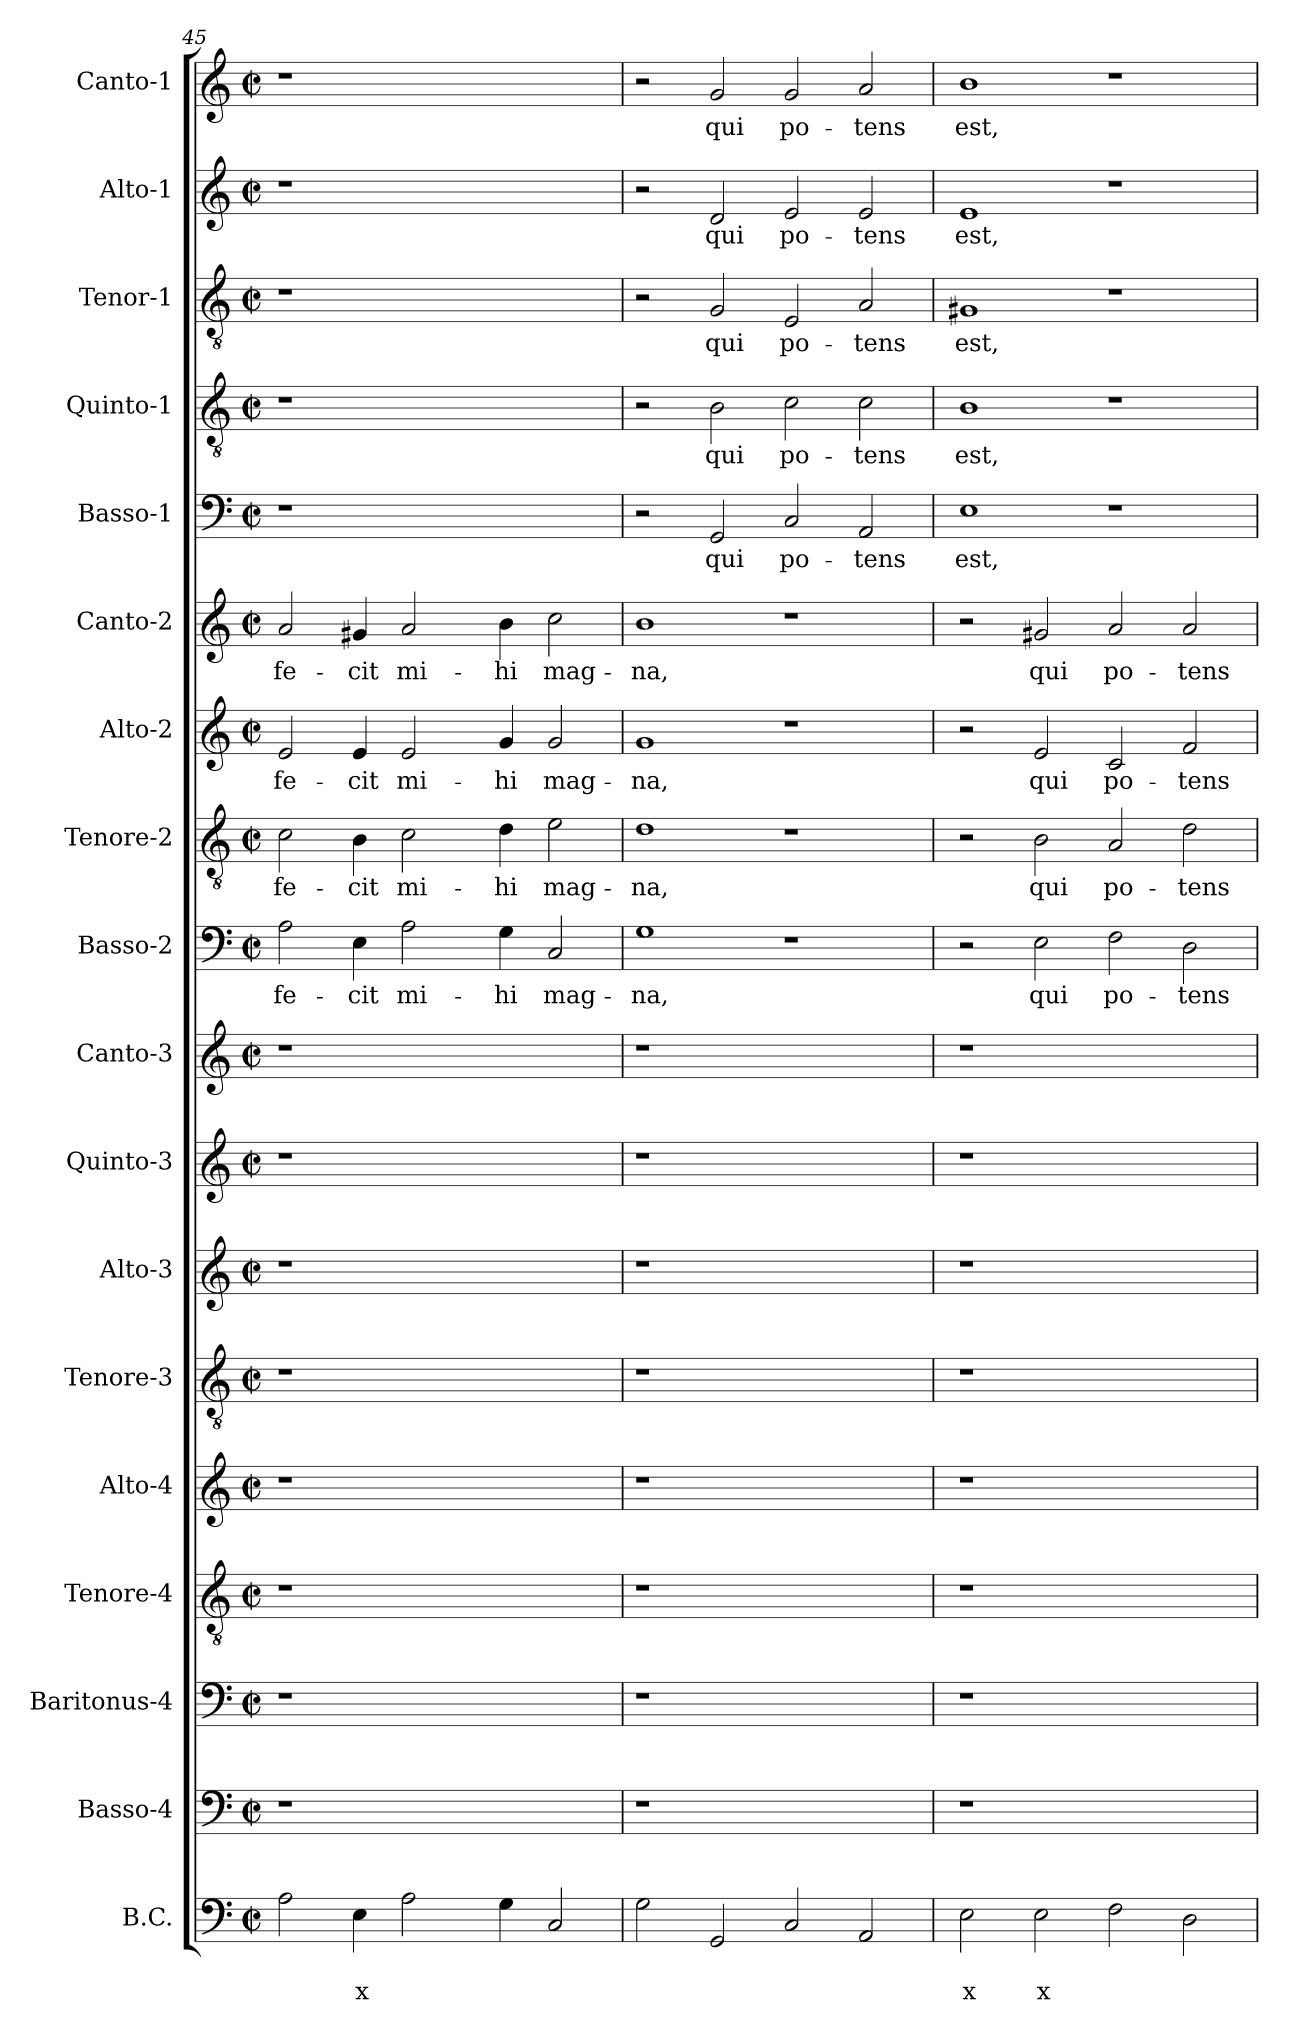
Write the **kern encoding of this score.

**kern	**text	**text	**kern	**kern	**kern	**kern	**kern	**kern	**kern	**kern	**kern	**text	**kern	**text	**kern	**text	**kern	**text	**kern	**text	**kern	**text	**kern	**text	**kern	**text	**kern	**text
*part18	*part18	*part18	*part17	*part16	*part15	*part14	*part13	*part12	*part11	*part10	*part9	*part9	*part8	*part8	*part7	*part7	*part6	*part6	*part5	*part5	*part4	*part4	*part3	*part3	*part2	*part2	*part1	*part1
*staff18	*staff18	*staff18	*staff17	*staff16	*staff15	*staff14	*staff13	*staff12	*staff11	*staff10	*staff9	*staff9	*staff8	*staff8	*staff7	*staff7	*staff6	*staff6	*staff5	*staff5	*staff4	*staff4	*staff3	*staff3	*staff2	*staff2	*staff1	*staff1
*I"B.C.	*	*	*I"Basso-4	*I"Baritonus-4	*I"Tenore-4	*I"Alto-4	*I"Tenore-3	*I"Alto-3	*I"Quinto-3	*I"Canto-3	*I"Basso-2	*	*I"Tenore-2	*	*I"Alto-2	*	*I"Canto-2	*	*I"Basso-1	*	*I"Quinto-1	*	*I"Tenor-1	*	*I"Alto-1	*	*I"Canto-1	*
*I'BC	*	*	*I'B4	*I'Br4	*I'T4	*I'A4	*I'T3	*I'A3	*I'Q3	*I'C3	*I'B2	*	*I'T2	*	*I'A2	*	*I'C2	*	*I'B1	*	*I'Q1	*	*I'T1	*	*I'A1	*	*I'C1	*
*clefF4	*	*	*clefF4	*clefF4	*clefGv2	*clefG2	*clefGv2	*clefG2	*clefG2	*clefG2	*clefF4	*	*clefGv2	*	*clefG2	*	*clefG2	*	*clefF4	*	*clefGv2	*	*clefGv2	*	*clefG2	*	*clefG2	*
*k[]	*	*	*k[]	*k[]	*k[]	*k[]	*k[]	*k[]	*k[]	*k[]	*k[]	*	*k[]	*	*k[]	*	*k[]	*	*k[]	*	*k[]	*	*k[]	*	*k[]	*	*k[]	*
*C:	*	*	*C:	*C:	*C:	*C:	*C:	*C:	*C:	*C:	*C:	*	*C:	*	*C:	*	*C:	*	*C:	*	*C:	*	*C:	*	*C:	*	*C:	*
*M2/2	*	*	*M2/2	*M2/2	*M2/2	*M2/2	*M2/2	*M2/2	*M2/2	*M2/2	*M2/2	*	*M2/2	*	*M2/2	*	*M2/2	*	*M2/2	*	*M2/2	*	*M2/2	*	*M2/2	*	*M2/2	*
*met(c|)	*	*	*met(c|)	*met(c|)	*met(c|)	*met(c|)	*met(c|)	*met(c|)	*met(c|)	*met(c|)	*met(c|)	*	*met(c|)	*	*met(c|)	*	*met(c|)	*	*met(c|)	*	*met(c|)	*	*met(c|)	*	*met(c|)	*	*met(c|)	*
=45	=45	=45	=45	=45	=45	=45	=45	=45	=45	=45	=45	=45	=45	=45	=45	=45	=45	=45	=45	=45	=45	=45	=45	=45	=45	=45	=45	=45
!	!	!	!	!	!	!	!	!	!	!	!	!LO:LY:b	!	!LO:LY:b	!	!LO:LY:b	!	!LO:LY:b	!	!	!	!	!	!	!	!	!	!
2A\	.	.	1r	1r	1r	1r	1r	1r	1r	1r	2A\	fe-	2c\	fe-	2e/	fe-	2a/	fe-	1r	.	1r	.	1r	.	1r	.	1r	.
!	!	!LO:LY:b	!	!	!	!	!	!	!	!	!	!LO:LY:b	!	!LO:LY:b	!	!LO:LY:b	!	!LO:LY:b	!	!	!	!	!	!	!	!	!	!
4E\	.	x	.	.	.	.	.	.	.	.	4E\	-cit	4B\	-cit	4e/	-cit	4g#X/	-cit	.	.	.	.	.	.	.	.	.	.
!	!	!	!	!	!	!	!	!	!	!	!	!LO:LY:b	!	!LO:LY:b	!	!LO:LY:b	!	!LO:LY:b	!	!	!	!	!	!	!	!	!	!
2A\	.	.	.	.	.	.	.	.	.	.	2A\	mi-	2c\	mi-	2e/	mi-	2a/	mi-	.	.	.	.	.	.	.	.	.	.
.	.	.	1ryy	1ryy	1ryy	1ryy	1ryy	1ryy	1ryy	1ryy	.	.	.	.	.	.	.	.	1ryy	.	1ryy	.	1ryy	.	1ryy	.	1ryy	.
!	!	!	!	!	!	!	!	!	!	!	!	!LO:LY:b	!	!LO:LY:b	!	!LO:LY:b	!	!LO:LY:b	!	!	!	!	!	!	!	!	!	!
4G\	.	.	.	.	.	.	.	.	.	.	4G\	-hi	4d\	-hi	4g/	-hi	4b\	-hi	.	.	.	.	.	.	.	.	.	.
!	!	!	!	!	!	!	!	!	!	!	!	!LO:LY:b	!	!LO:LY:b	!	!LO:LY:b	!	!LO:LY:b	!	!	!	!	!	!	!	!	!	!
2C/	.	.	.	.	.	.	.	.	.	.	2C/	mag-	2e\	mag-	2g/	mag-	2cc\	mag-	.	.	.	.	.	.	.	.	.	.
=46	=46	=46	=46	=46	=46	=46	=46	=46	=46	=46	=46	=46	=46	=46	=46	=46	=46	=46	=46	=46	=46	=46	=46	=46	=46	=46	=46	=46
!	!	!	!	!	!	!	!	!	!	!	!	!LO:LY:b	!	!LO:LY:b	!	!LO:LY:b	!	!LO:LY:b	!	!	!	!	!	!	!	!	!	!
2G\	.	.	1r	1r	1r	1r	1r	1r	1r	1r	1G	-na,	1d	-na,	1g	-na,	1b	-na,	2r	.	2r	.	2r	.	2r	.	2r	.
!	!	!	!	!	!	!	!	!	!	!	!	!	!	!	!	!	!	!	!	!LO:LY:b	!	!LO:LY:b	!	!LO:LY:b	!	!LO:LY:b	!	!LO:LY:b
2GG/	.	.	.	.	.	.	.	.	.	.	.	.	.	.	.	.	.	.	2GG/	qui	2B\	qui	2G/	qui	2d/	qui	2g/	qui
!	!	!	!	!	!	!	!	!	!	!	!	!	!	!	!	!	!	!	!	!LO:LY:b	!	!LO:LY:b	!	!LO:LY:b	!	!LO:LY:b	!	!LO:LY:b
2C/	.	.	1ryy	1ryy	1ryy	1ryy	1ryy	1ryy	1ryy	1ryy	1r	.	1r	.	1r	.	1r	.	2C/	po-	2c\	po-	2E/	po-	2e/	po-	2g/	po-
!	!	!	!	!	!	!	!	!	!	!	!	!	!	!	!	!	!	!	!	!LO:LY:b	!	!LO:LY:b	!	!LO:LY:b	!	!LO:LY:b	!	!LO:LY:b
2AA/	.	.	.	.	.	.	.	.	.	.	.	.	.	.	.	.	.	.	2AA/	-tens	2c\	-tens	2A/	-tens	2e/	-tens	2a/	-tens
!!LO:PB:g=z
=47	=47	=47	=47	=47	=47	=47	=47	=47	=47	=47	=47	=47	=47	=47	=47	=47	=47	=47	=47	=47	=47	=47	=47	=47	=47	=47	=47	=47
!	!	!LO:LY:b	!	!	!	!	!	!	!	!	!	!	!	!	!	!	!	!	!	!LO:LY:b	!	!LO:LY:b	!	!LO:LY:b	!	!LO:LY:b	!	!LO:LY:b
2E\	.	x	1r	1r	1r	1r	1r	1r	1r	1r	2r	.	2r	.	2r	.	2r	.	1E	est,	1B	est,	1G#X	est,	1e	est,	1b	est,
!	!	!LO:LY:b	!	!	!	!	!	!	!	!	!	!LO:LY:b	!	!LO:LY:b	!	!LO:LY:b	!	!LO:LY:b	!	!	!	!	!	!	!	!	!	!
2E\	.	x	.	.	.	.	.	.	.	.	2E\	qui	2B\	qui	2e/	qui	2g#X/	qui	.	.	.	.	.	.	.	.	.	.
!	!	!	!	!	!	!	!	!	!	!	!	!LO:LY:b	!	!LO:LY:b	!	!LO:LY:b	!	!LO:LY:b	!	!	!	!	!	!	!	!	!	!
2F\	.	.	1ryy	1ryy	1ryy	1ryy	1ryy	1ryy	1ryy	1ryy	2F\	po-	2A/	po-	2c/	po-	2a/	po-	1r	.	1r	.	1r	.	1r	.	1r	.
!	!	!	!	!	!	!	!	!	!	!	!	!LO:LY:b	!	!LO:LY:b	!	!LO:LY:b	!	!LO:LY:b	!	!	!	!	!	!	!	!	!	!
2D\	.	.	.	.	.	.	.	.	.	.	2D\	-tens	2d\	-tens	2f/	-tens	2a/	-tens	.	.	.	.	.	.	.	.	.	.
=	=	=	=	=	=	=	=	=	=	=	=	=	=	=	=	=	=	=	=	=	=	=	=	=	=	=	=	=
*-	*-	*-	*-	*-	*-	*-	*-	*-	*-	*-	*-	*-	*-	*-	*-	*-	*-	*-	*-	*-	*-	*-	*-	*-	*-	*-	*-	*-
